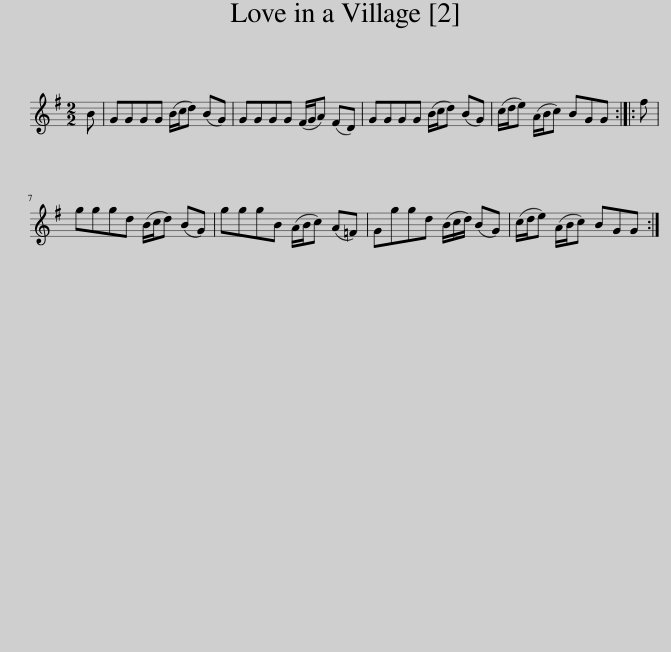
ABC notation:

X:1
L:1/8
M:2/2
I:linebreak $
K:G
V:1 treble
V:1
 B | GGGG (B/c/d) (BG) | GGGG (F/G/A) (FD) | GGGG (B/c/d) (BG) | (c/d/e) (A/B/c) BGG :: %5
 f |$ gggd (B/c/d) (BG) | gggB (A/B/c) (A=F) | Gggd (B/c/d/) (BG) | (c/d/e) (A/B/c) BGG :| %10
